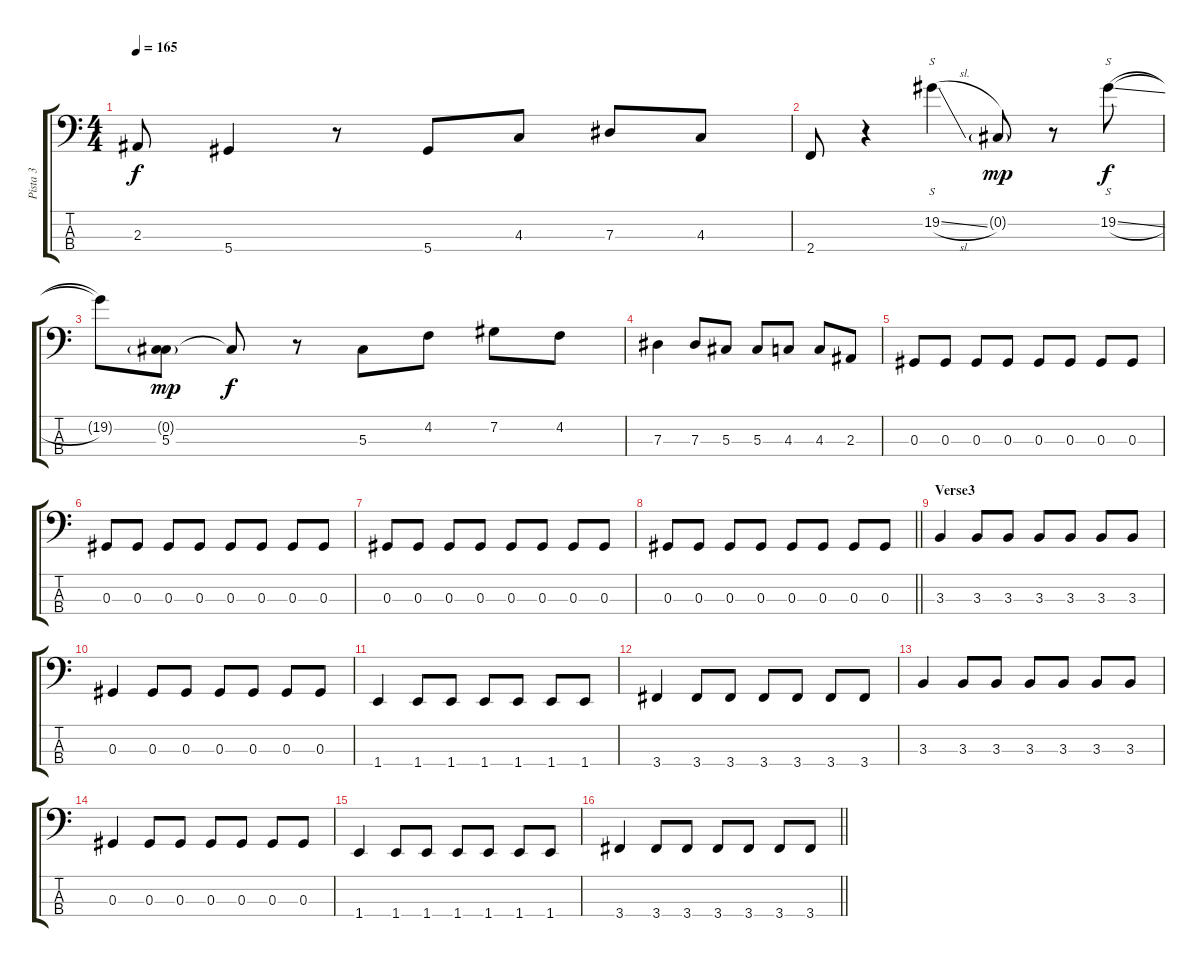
\track ("Pista 3" "Pista 3") {instrument electricbassfinger}
\staff {score tabs}
\tuning (Gb2 Db2 Ab1 Eb1) {hide}
\ts (4 4)
\tempo 165
\clef f4
\ks c
2.3.8{dy f} 5.4.4 r.8 5.4.8 4.3.8 7.3.8 4.3.8 |
2.4.8 r.4 19.2{sl}.4{s} 0.2{g}.8{dy mp} r.8 19.2{sl}.8{s dy f} |
19.2{t}.8 (0.2{g} 5.3).8{dy mp} 5.3{t}.8{dy f} r.8 5.3.8 4.2.8 7.2.8 4.2.8 |
7.3.4 7.3.8 5.3.8 5.3.8 4.3.8 4.3.8 2.3.8 |
0.3.8 0.3.8 0.3.8 0.3.8 0.3.8 0.3.8 0.3.8 0.3.8 |
0.3.8 0.3.8 0.3.8 0.3.8 0.3.8 0.3.8 0.3.8 0.3.8 |
0.3.8 0.3.8 0.3.8 0.3.8 0.3.8 0.3.8 0.3.8 0.3.8 |
\barLineRight lightlight
0.3.8 0.3.8 0.3.8 0.3.8 0.3.8 0.3.8 0.3.8 0.3.8 |
\section ("" "Verse3")
3.3.4 3.3.8 3.3.8 3.3.8 3.3.8 3.3.8 3.3.8 |
0.3.4 0.3.8 0.3.8 0.3.8 0.3.8 0.3.8 0.3.8 |
1.4.4 1.4.8 1.4.8 1.4.8 1.4.8 1.4.8 1.4.8 |
3.4.4 3.4.8 3.4.8 3.4.8 3.4.8 3.4.8 3.4.8 |
3.3.4 3.3.8 3.3.8 3.3.8 3.3.8 3.3.8 3.3.8 |
0.3.4 0.3.8 0.3.8 0.3.8 0.3.8 0.3.8 0.3.8 |
1.4.4 1.4.8 1.4.8 1.4.8 1.4.8 1.4.8 1.4.8 |
\barLineRight lightlight
3.4.4 3.4.8 3.4.8 3.4.8 3.4.8 3.4.8 3.4.8
